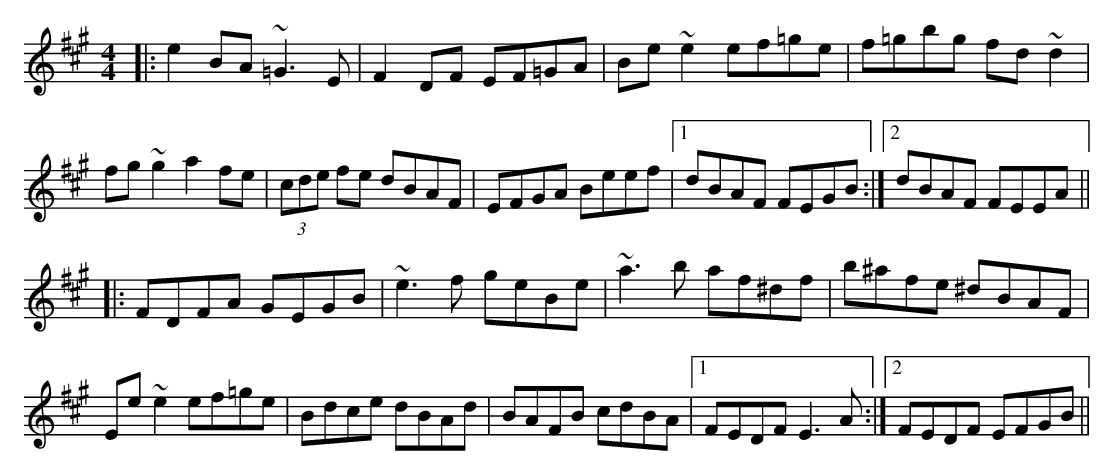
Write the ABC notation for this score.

X:1
M:4/4
K:Emix
|:e2BA ~=G3E|F2DF EF=GA|Be~e2 ef=ge|f=gbg fd~d2|
fg~g2 a2fe|(3cde fe dBAF|EFGA Beef|1 dBAF FEGB:|2 dBAF FEEA||
|:FDFA GEGB|~e3f geBe|~a3b af^df|b^afe ^dBAF|
Ee~e2 ef=ge|Bdce dBAd|BAFB cdBA|1 FEDF E3A:|2 FEDF EFGB||
